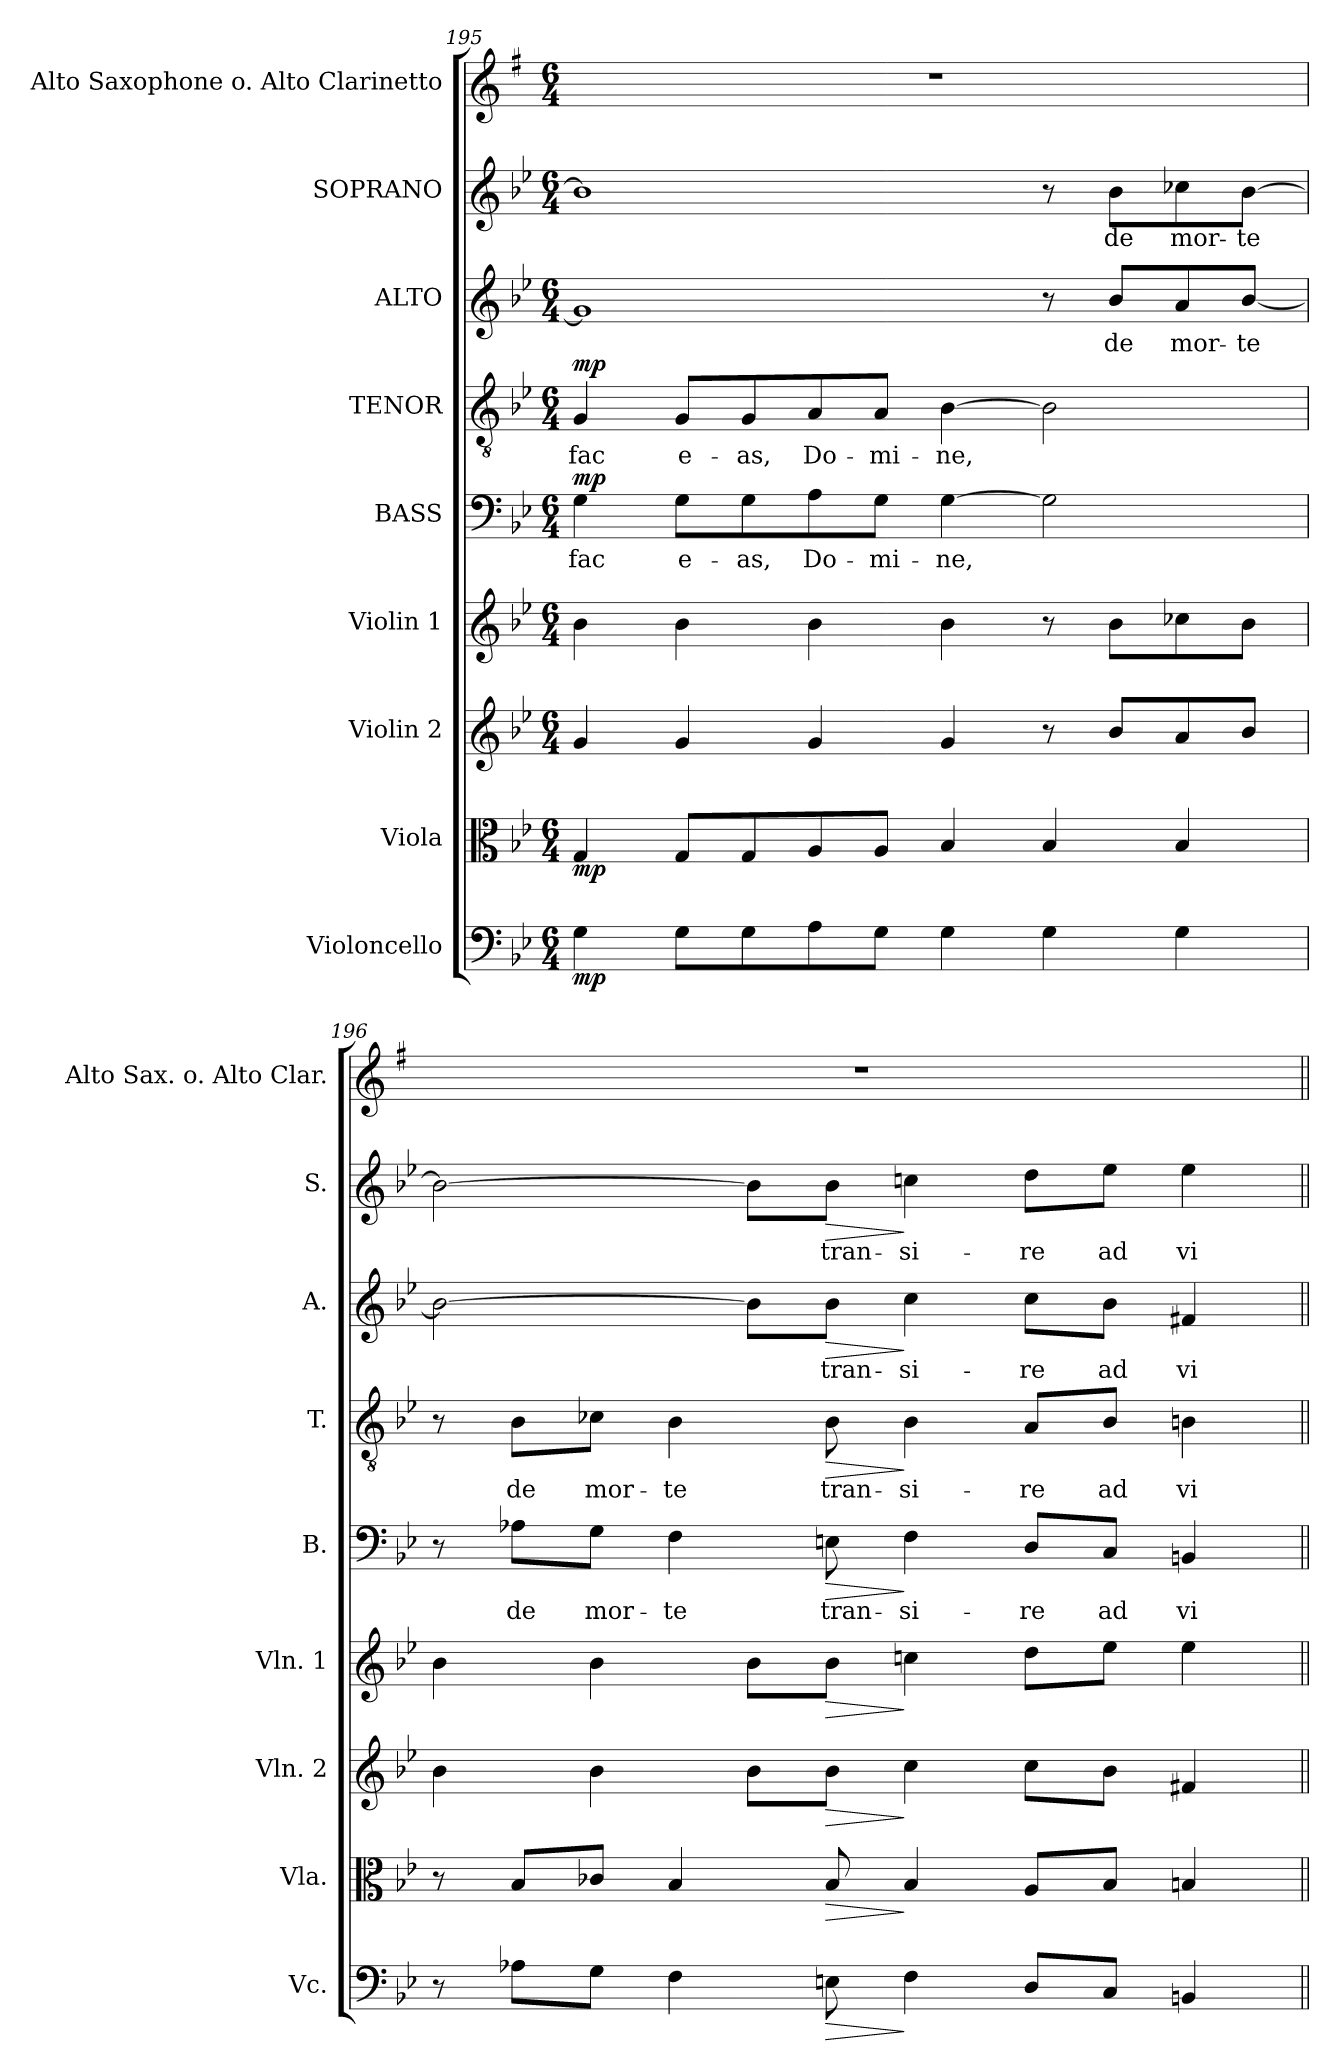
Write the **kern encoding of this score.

**kern	**dynam	**kern	**dynam	**kern	**dynam	**kern	**dynam	**kern	**text	**dynam	**kern	**text	**dynam	**kern	**text	**dynam	**kern	**text	**dynam	**kern
*part9	*part9	*part8	*part8	*part7	*part7	*part6	*part6	*part5	*part5	*part5	*part4	*part4	*part4	*part3	*part3	*part3	*part2	*part2	*part2	*part1
*staff9	*staff9	*staff8	*staff8	*staff7	*staff7	*staff6	*staff6	*staff5	*staff5	*staff5	*staff4	*staff4	*staff4	*staff3	*staff3	*staff3	*staff2	*staff2	*staff2	*staff1
*I"Violoncello	*	*I"Viola	*	*I"Violin 2	*	*I"Violin 1	*	*I"BASS	*	*	*I"TENOR	*	*	*I"ALTO	*	*	*I"SOPRANO	*	*	*I"Alto Saxophone o. Alto Clarinetto
*I'Vc.	*	*I'Vla.	*	*I'Vln. 2	*	*I'Vln. 1	*	*I'B.	*	*	*I'T.	*	*	*I'A.	*	*	*I'S.	*	*	*I'Alto Sax. o. Alto Clar.
*clefF4	*	*clefC3	*	*clefG2	*	*clefG2	*	*clefF4	*	*	*clefGv2	*	*	*clefG2	*	*	*clefG2	*	*	*clefG2
*	*	*	*	*	*	*	*	*	*	*	*ITrd7c12	*	*	*	*	*	*	*	*	*ITrd5c9
*k[b-e-]	*	*k[b-e-]	*	*k[b-e-]	*	*k[b-e-]	*	*k[b-e-]	*	*	*k[b-e-]	*	*	*k[b-e-]	*	*	*k[b-e-]	*	*	*k[b-e-]
*g:	*	*g:	*	*g:	*	*g:	*	*g:	*	*	*g:	*	*	*g:	*	*	*g:	*	*	*g:
*M6/4	*	*M6/4	*	*M6/4	*	*M6/4	*	*M6/4	*	*	*M6/4	*	*	*M6/4	*	*	*M6/4	*	*	*M6/4
=195	=195	=195	=195	=195	=195	=195	=195	=195	=195	=195	=195	=195	=195	=195	=195	=195	=195	=195	=195	=195
!	!	!	!	!	!	!	!	!	!LO:LY:b:color=#000000	!	!	!	!	!	!	!	!	!	!	!
!	!	!	!	!	!	!	!	!	!	!	!	!LO:LY:b:color=#000000	!	!	!	!	!	!	!	!LO:N:vis=1
4Gi\	mp	4Gi/	mp	4gi/	.	4b-i\	.	4Gi\	fac	mp	4GGi/	fac	mp	1gi]	.	.	1b-i]	.	.	1.r
!	!	!	!	!	!	!	!	!	!LO:LY:b:color=#000000	!	!	!	!	!	!	!	!	!	!	!
!	!	!	!	!	!	!	!	!	!	!	!	!LO:LY:b:color=#000000	!	!	!	!	!	!	!	!
8Gi\L	.	8Gi/L	.	4gi/	.	4b-i\	.	8Gi\L	e-	.	8GGi/L	e-	.	.	.	.	.	.	.	.
!	!	!	!	!	!	!	!	!	!LO:LY:b:color=#000000	!	!	!	!	!	!	!	!	!	!	!
!	!	!	!	!	!	!	!	!	!	!	!	!LO:LY:b:color=#000000	!	!	!	!	!	!	!	!
8Gi\	.	8Gi/	.	.	.	.	.	8Gi\	-as,	.	8GGi/	-as,	.	.	.	.	.	.	.	.
!	!	!	!	!	!	!	!	!	!LO:LY:b:color=#000000	!	!	!	!	!	!	!	!	!	!	!
!	!	!	!	!	!	!	!	!	!	!	!	!LO:LY:b:color=#000000	!	!	!	!	!	!	!	!
8Ai\	.	8Ai/	.	4gi/	.	4b-i\	.	8Ai\	Do-	.	8AAi/	Do-	.	.	.	.	.	.	.	.
!	!	!	!	!	!	!	!	!	!LO:LY:b:color=#000000	!	!	!	!	!	!	!	!	!	!	!
!	!	!	!	!	!	!	!	!	!	!	!	!LO:LY:b:color=#000000	!	!	!	!	!	!	!	!
8Gi\J	.	8Ai/J	.	.	.	.	.	8Gi\J	-mi-	.	8AAi/J	-mi-	.	.	.	.	.	.	.	.
!	!	!	!	!	!	!	!	!	!LO:LY:b:color=#000000	!	!	!	!	!	!	!	!	!	!	!
!	!	!	!	!	!	!	!	!	!	!	!	!LO:LY:b:color=#000000	!	!	!	!	!	!	!	!
4Gi\	.	4B-i/	.	4gi/	.	4b-i\	.	[>4Gi\	-ne,	.	[>4BB-i\	-ne,	.	.	.	.	.	.	.	.
4Gi\	.	4B-i/	.	8r	.	8r	.	2Gi\]	.	.	2BB-i\]	.	.	8r	.	.	8r	.	.	.
!	!	!	!	!	!	!	!	!	!	!	!	!	!	!	!LO:LY:b:color=#000000	!	!	!	!	!
!	!	!	!	!	!	!	!	!	!	!	!	!	!	!	!	!	!	!LO:LY:b:color=#000000	!	!
.	.	.	.	8b-i/L	.	8b-i\L	.	.	.	.	.	.	.	8b-i/L	de	.	8b-i\L	de	.	.
!	!	!	!	!	!	!	!	!	!	!	!	!	!	!	!LO:LY:b:color=#000000	!	!	!	!	!
!	!	!	!	!	!	!	!	!	!	!	!	!	!	!	!	!	!	!LO:LY:b:color=#000000	!	!
4Gi\	.	4B-i/	.	8ai/	.	8cc-Xi\	.	.	.	.	.	.	.	8ai/	mor-	.	8cc-Xi\	mor-	.	.
!	!	!	!	!	!	!	!	!	!	!	!	!	!	!	!LO:LY:b:color=#000000	!	!	!	!	!
!	!	!	!	!	!	!	!	!	!	!	!	!	!	!	!	!	!	!LO:LY:b:color=#000000	!	!
.	.	.	.	8b-i/J	.	8b-i\J	.	.	.	.	.	.	.	[<8b-i/J	-te	.	[>8b-i\J	-te	.	.
!!LO:LB:g=z
=196	=196	=196	=196	=196	=196	=196	=196	=196	=196	=196	=196	=196	=196	=196	=196	=196	=196	=196	=196	=196
!	!	!	!	!	!	!	!	!	!	!	!	!	!	!	!	!	!	!	!	!LO:N:vis=1
8r	.	8r	.	4b-i\	.	4b-i\	.	8r	.	.	8r	.	.	2b-i\_<	.	.	2b-i\_>	.	.	1.r
!	!	!	!	!	!	!	!	!	!LO:LY:b:color=#000000	!	!	!	!	!	!	!	!	!	!	!
!	!	!	!	!	!	!	!	!	!	!	!	!LO:LY:b:color=#000000	!	!	!	!	!	!	!	!
8A-Xi\L	.	8B-i/L	.	.	.	.	.	8A-Xi\L	de	.	8BB-i\L	de	.	.	.	.	.	.	.	.
!	!	!	!	!	!	!	!	!	!LO:LY:b:color=#000000	!	!	!	!	!	!	!	!	!	!	!
!	!	!	!	!	!	!	!	!	!	!	!	!LO:LY:b:color=#000000	!	!	!	!	!	!	!	!
8Gi\J	.	8c-Xi/J	.	4b-i\	.	4b-i\	.	8Gi\J	mor-	.	8C-Xi\J	mor-	.	.	.	.	.	.	.	.
!	!	!	!	!	!	!	!	!	!LO:LY:b:color=#000000	!	!	!	!	!	!	!	!	!	!	!
!	!	!	!	!	!	!	!	!	!	!	!	!LO:LY:b:color=#000000	!	!	!	!	!	!	!	!
4Fi\	.	4B-i/	.	.	.	.	.	4Fi\	-te	.	4BB-i\	-te	.	.	.	.	.	.	.	.
.	.	.	.	8b-i\L	.	8b-i\L	.	.	.	.	.	.	.	8b-i\L]	.	.	8b-i\L]	.	.	.
!	!LO:HP:b	!	!LO:HP:b	!	!LO:HP:b	!	!LO:HP:b	!	!	!	!	!	!	!	!	!	!	!	!	!
!	!	!	!	!	!	!	!	!	!LO:LY:b:color=#000000	!LO:HP:b	!	!	!	!	!	!	!	!	!	!
!	!	!	!	!	!	!	!	!	!	!	!	!LO:LY:b:color=#000000	!LO:HP:b	!	!	!	!	!	!	!
!	!	!	!	!	!	!	!	!	!	!	!	!	!	!	!LO:LY:b:color=#000000	!LO:HP:b	!	!	!	!
!	!	!	!	!	!	!	!	!	!	!	!	!	!	!	!	!	!	!LO:LY:b:color=#000000	!LO:HP:b	!
8Eni\	>	8B-i/	>	8b-i\J	>	8b-i\J	>	8Eni\	tran-	>	8BB-i\	tran-	>	8b-i\J	tran-	>	8b-i\J	tran-	>	.
!	!	!	!	!	!	!	!	!	!LO:LY:b:color=#000000	!	!	!	!	!	!	!	!	!	!	!
!	!	!	!	!	!	!	!	!	!	!	!	!LO:LY:b:color=#000000	!	!	!	!	!	!	!	!
!	!	!	!	!	!	!	!	!	!	!	!	!	!	!	!LO:LY:b:color=#000000	!	!	!	!	!
!	!	!	!	!	!	!	!	!	!	!	!	!	!	!	!	!	!	!LO:LY:b:color=#000000	!	!
4Fi\	]	4B-i/	]	4cci\	]	4ccni\	]	4Fi\	-si-	]	4BB-i\	-si-	]	4cci\	-si-	]	4ccni\	-si-	]	.
!	!	!	!	!	!	!	!	!	!LO:LY:b:color=#000000	!	!	!	!	!	!	!	!	!	!	!
!	!	!	!	!	!	!	!	!	!	!	!	!LO:LY:b:color=#000000	!	!	!	!	!	!	!	!
!	!	!	!	!	!	!	!	!	!	!	!	!	!	!	!LO:LY:b:color=#000000	!	!	!	!	!
!	!	!	!	!	!	!	!	!	!	!	!	!	!	!	!	!	!	!LO:LY:b:color=#000000	!	!
8Di/L	.	8Ai/L	.	8cci\L	.	8ddi\L	.	8Di/L	-re	.	8AAi/L	-re	.	8cci\L	-re	.	8ddi\L	-re	.	.
!	!	!	!	!	!	!	!	!	!LO:LY:b:color=#000000	!	!	!	!	!	!	!	!	!	!	!
!	!	!	!	!	!	!	!	!	!	!	!	!LO:LY:b:color=#000000	!	!	!	!	!	!	!	!
!	!	!	!	!	!	!	!	!	!	!	!	!	!	!	!LO:LY:b:color=#000000	!	!	!	!	!
!	!	!	!	!	!	!	!	!	!	!	!	!	!	!	!	!	!	!LO:LY:b:color=#000000	!	!
8Ci/J	.	8B-i/J	.	8b-i\J	.	8ee-i\J	.	8Ci/J	ad	.	8BB-i/J	ad	.	8b-i\J	ad	.	8ee-i\J	ad	.	.
!	!	!	!	!	!	!	!	!	!LO:LY:b:color=#000000	!	!	!	!	!	!	!	!	!	!	!
!	!	!	!	!	!	!	!	!	!	!	!	!LO:LY:b:color=#000000	!	!	!	!	!	!	!	!
!	!	!	!	!	!	!	!	!	!	!	!	!	!	!	!LO:LY:b:color=#000000	!	!	!	!	!
!	!	!	!	!	!	!	!	!	!	!	!	!	!	!	!	!	!	!LO:LY:b:color=#000000	!	!
4BBni/	.	4Bni/	.	4f#Xi/	.	4ee-i\	.	4BBni/	vi-	.	4BBni\	vi-	.	4f#Xi/	vi-	.	4ee-i\	vi-	.	.
=||	=||	=||	=||	=||	=||	=||	=||	=||	=||	=||	=||	=||	=||	=||	=||	=||	=||	=||	=||	=||
*-	*-	*-	*-	*-	*-	*-	*-	*-	*-	*-	*-	*-	*-	*-	*-	*-	*-	*-	*-	*-
